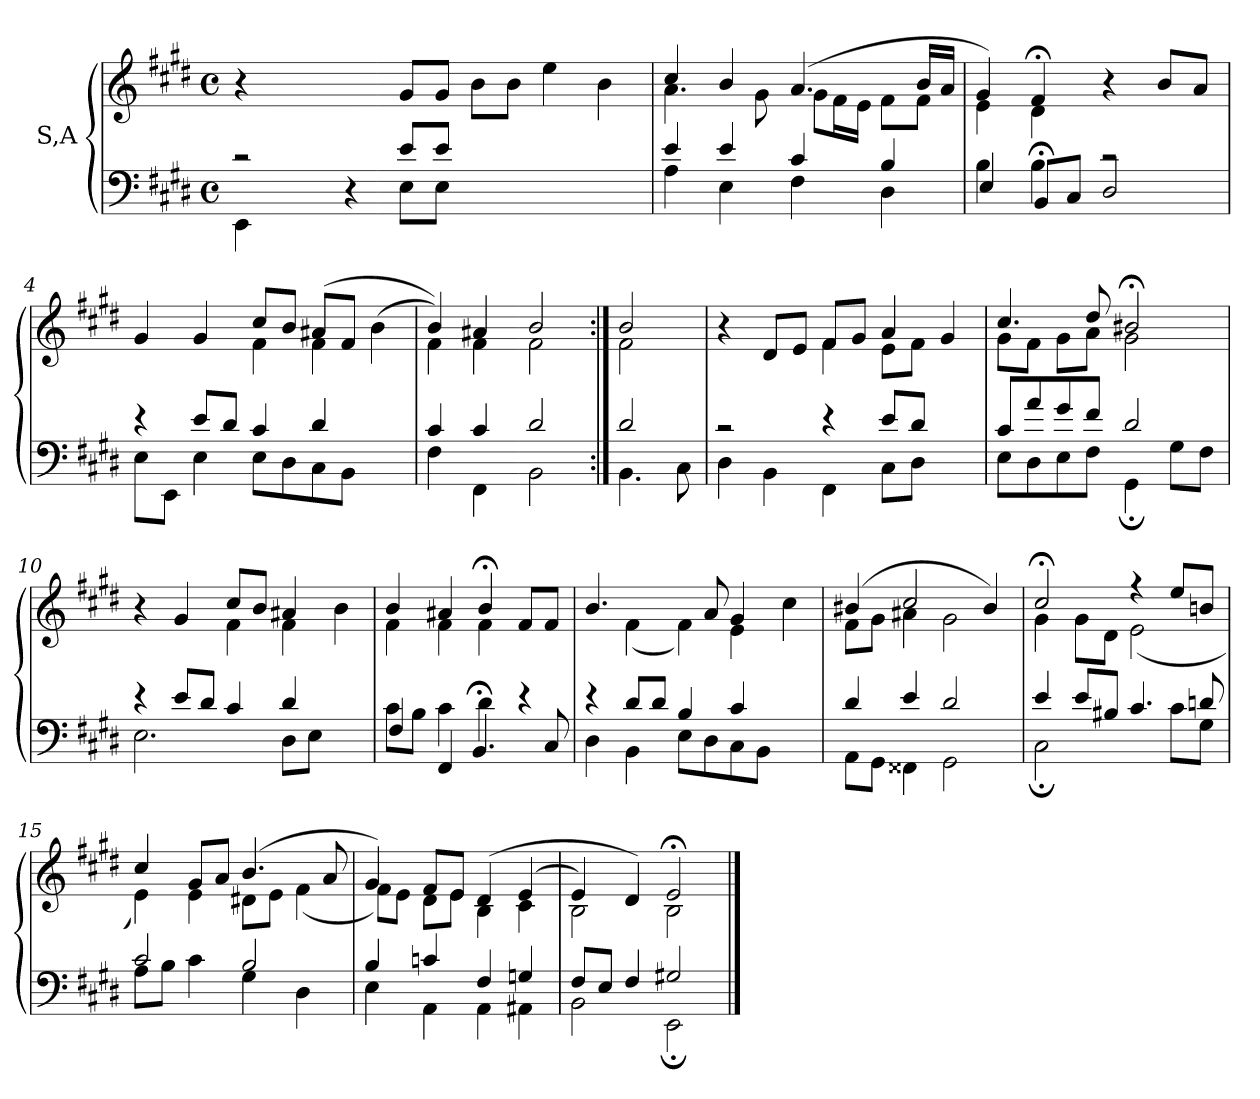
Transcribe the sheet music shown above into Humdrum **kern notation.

**kern	**kern
*part1	*part1
*staff2	*staff1
*I"S,A	*
!!LO:LB:g=z
*clefF4	*clefG2
*k[f#c#g#d#]	*k[f#c#g#d#]
*M4/4	*M4/4
*met(c)	*met(c)
=1	=1
*^	*^
*	*^	*	*^
*	*	*^	*	*	*
2.ryy	2.ryy	2r	4EE	4r	2.ryy	4ryy
.	.	.	2ryy	2.ryy	.	2ryy
.	.	4r	.	.	.	.
4ryy	4ryy	8eL	8EL	.	8g#L	4ryy
.	.	8eJ	8EJ	.	8g#J	.
2.ryy	2.ryy	2.ryy	2.ryy	8bL	2.ryy	2.ryy
.	.	.	.	8bJ	.	.
.	.	.	.	4ee	.	.
.	.	.	.	4b	.	.
*	*v	*v	*v	*	*	*
*	*	*	*v	*v
=2	=2	=2	=2
4e	4A	4cc#	4.a
4e	4E	4b	.
.	.	.	8g#
4c#	4F#	(>4.a	8g#L
.	.	.	16f#L
.	.	.	16eJJ
4B	4D#	.	8f#L
.	.	16bLL	8f#J
.	.	16aJJ	.
=3	=3	=3	=3
*	*^	*	*
2ryy	4B	4E	4g#)	4e
.	4B	8BB;L	4f#;<	4d#
.	.	8C#J	.	.
2ryy	2r	2D#	4r	2ryy
.	.	.	8bL	.
.	.	.	8aJ	.
=4	=4	=4	=4	=4
*	*	*^	*	*
4ryy	4ryy	4r	8EL	4g#	4ryy
.	.	.	8EEJ	.	.
2.ryy	2.ryy	8eL	4E	4ryy	4g#
.	.	8d#J	.	.	.
.	.	4c#	8EL	8cc#L	4f#
.	.	.	8D#	8bJ	.
.	.	4d#	8C#	(>8a#XL	4f#
.	.	.	8BBJ	8f#J	.
4ryy	4ryy	4ryy	4ryy	(>4b	4ryy
*	*v	*v	*v	*	*
!!LO:LB:g=z	!!
=625	=625	=625	=625
4c#	4F#	4b))	4f#
4c#	4FF#	4a#X	4f#
=626-	=626-	=626-	=626-
2d#	2BB	2b	2f#
=627:|!	=627:|!	=627:|!	=627:|!
2d#	4.BB	2b	2f#
.	8C#	.	.
=8	=8	=8	=8
*^	*^	*	*
4ryy	4ryy	2r	4D#	4r	4ryy
2.ryy	2.ryy	.	4BB	4ryy	8d#L
.	.	.	.	.	8eJ
.	.	4r	4FF#	8f#L	4f#
.	.	.	.	8g#J	.
.	.	8eL	8C#L	4a	8eL
.	.	8d#J	8D#J	.	8f#J
4ryy	4ryy	4ryy	4ryy	4g#	4ryy
*	*v	*v	*v	*	*
=9	=9	=9	=9
8c#L	8EL	4.cc#	8g#L
8a	8D#	.	8f#J
8g#	8E	.	8g#L
8f#J	8F#J	8dd#	8aJ
2d#	4GG#;	2b#X;<	2g#
.	8G#L	.	.
.	8F#J	.	.
=10	=10	=10	=10
*^	*^	*	*
4ryy	4ryy	4r	2.E	4r	4ryy
2.ryy	2.ryy	8eL	.	4ryy	4g#
.	.	8d#J	.	.	.
.	.	4c#	.	8cc#L	4f#
.	.	.	.	8bJ	.
.	.	4d#	8D#L	4a#X	4f#
.	.	.	8EJ	.	.
4ryy	4ryy	4ryy	4ryy	4b	4ryy
*	*	*v	*v	*	*
!!LO:PB:g=z	!!
=11	=11	=11	=11	=11
2.ryy	8c#L	4F#	4b	4f#
.	8BJ	.	.	.
.	4c#	4FF#	4a#X	4f#
.	4d#	4.BB;	4b;<	4f#
4ryy	4r	.	8f#L	4ryy
.	.	8C#	8f#J	.
=12	=12	=12	=12	=12
*	*	*^	*	*
4ryy	4ryy	4r	4D#	4.b	4ryy
2.ryy	2.ryy	8d#L	4BB	.	(<4f#
.	.	8d#J	.	4ryy	.
.	.	4B	8EL	.	4f#)
.	.	.	8D#	8a	.
.	.	4c#	8C#	4g#	4e
.	.	.	8BBJ	.	.
4ryy	4ryy	4ryy	4ryy	4cc#	4ryy
*	*v	*v	*v	*	*
=13	=13	=13	=13
4d#	8AAL	(>4b#X	8f#L
.	8GG#J	.	8g#J
4e	4FF##X	2cc#	4a#X
2d#	2GG#	.	2g#
.	.	4b#)	.
=14	=14	=14	=14
*	*	*	*^
4e	2C#;	2cc#;<	4g#	2ryy
8eL	.	.	8g#L	.
8B#XJ	.	.	8d#J	.
4.c#	4ryy	4r	(<2e	4ryy
.	8c#L	8eeL	.	4ryy
8dn	8G#J	8bnJ	.	.
*	*	*	*v	*v
!!LO:LB:g=z
=15	=15	=15	=15
2c#	8AL	4cc#	4e)
.	8BJ	.	.
.	4c#	8g#L	4e
.	.	8aJ	.
2B	4G#	(>4.b	8d#XL
.	.	.	8eJ
.	4D#	.	(<4f#
.	.	8a	.
=16	=16	=16	=16
4B	4E	4g#)	8f#L)
.	.	.	8eJ
4cn	4AA	8f#L	8d#L
.	.	8eJ	8eJ
4F#	4AA	(>4d#	4B
4Gn	4AA#X	(>4e	4c#
=17	=17	=17	=17
8F#L	2BB	4e)	2B
8EJ	.	.	.
4F#	.	4d#)	.
2G#X	2EE;	2e;<	2B
*v	*v	*	*
*	*v	*v
==	==
*-	*-
